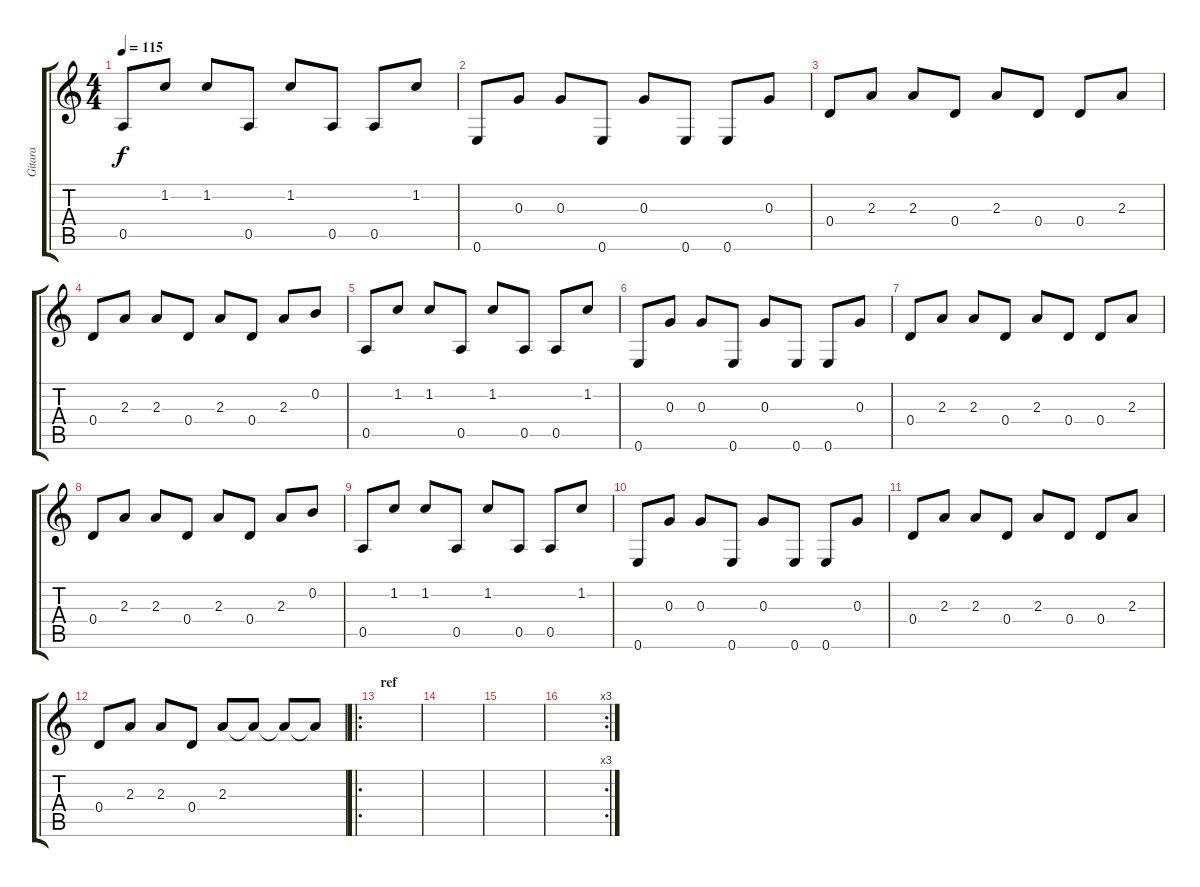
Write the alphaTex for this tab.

\track ("Gitara" "Gitara") {instrument overdrivenguitar}
\staff {score tabs}
\tuning (E4 B3 G3 D3 A2 E2) {hide}
\ts (4 4)
\tempo 115
\clef g2
\ks c
0.5.8{dy f} 1.2.8 1.2.8 0.5.8 1.2.8 0.5.8 0.5.8 1.2.8 |
0.6.8 0.3.8 0.3.8 0.6.8 0.3.8 0.6.8 0.6.8 0.3.8 |
0.4.8 2.3.8 2.3.8 0.4.8 2.3.8 0.4.8 0.4.8 2.3.8 |
0.4.8 2.3.8 2.3.8 0.4.8 2.3.8 0.4.8 2.3.8 0.2.8 |
0.5.8 1.2.8 1.2.8 0.5.8 1.2.8 0.5.8 0.5.8 1.2.8 |
0.6.8 0.3.8 0.3.8 0.6.8 0.3.8 0.6.8 0.6.8 0.3.8 |
0.4.8 2.3.8 2.3.8 0.4.8 2.3.8 0.4.8 0.4.8 2.3.8 |
0.4.8 2.3.8 2.3.8 0.4.8 2.3.8 0.4.8 2.3.8 0.2.8 |
0.5.8 1.2.8 1.2.8 0.5.8 1.2.8 0.5.8 0.5.8 1.2.8 |
0.6.8 0.3.8 0.3.8 0.6.8 0.3.8 0.6.8 0.6.8 0.3.8 |
0.4.8 2.3.8 2.3.8 0.4.8 2.3.8 0.4.8 0.4.8 2.3.8 |
0.4.8 2.3.8 2.3.8 0.4.8 2.3.8 2.3{t}.8 2.3{t}.8 2.3{t}.8 |
\ro
\section ("" "ref")
|
|
|
\rc 3
